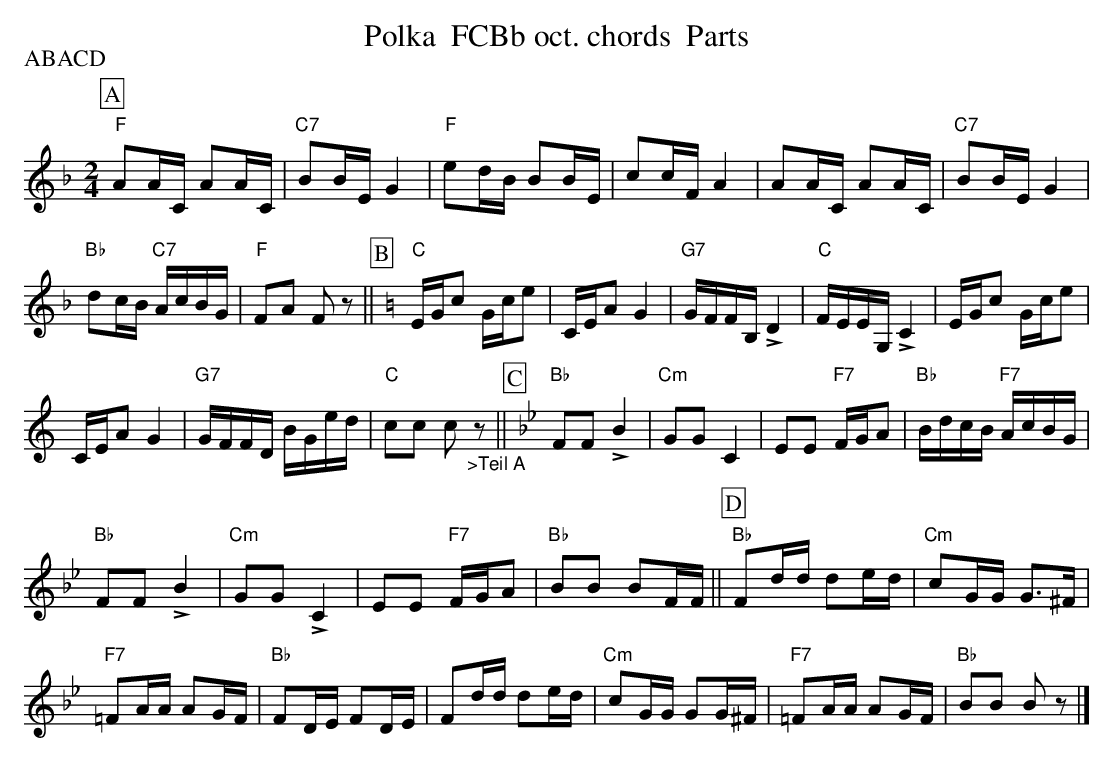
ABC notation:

X:1
T:Polka  FCBb oct. chords  Parts
P:ABACD
M:2/4
L:1/16
K:Fmaj%%MIDI gchordon
[P:A] "F"A2AC A2AC | "C7"B2BE G4 | "F"e2dB B2BE | c2cF A4 | A2AC A2AC | "C7"B2BEG4 |
"Bb"d2cB "C7"AcBG | "F"F2A2 F2z2 || [P:B] [K:Cmaj] "C"EGc2 Gce2 | CEA2G4 | "G7"GFFB, !>!D4 | "C"FEEG, !>!C4 | EGc2 Gce2 |
CEA2G4 | "G7"GFFD BGed | "C"c2c2 c2"_>Teil A"z2 || [P:C] [K:Bbmaj] "Bb"F2F2 !>!B4 | "Cm"G2G2C4 | E2E2 "F7"FGA2 | "Bb"BdcB "F7"AcBG |
"Bb"F2F2 !>!B4 | "Cm"G2G2 !>!C4 | E2E2 "F7"FGA2 | "Bb"B2B2 B2FF || [P:D] "Bb"F2dd d2ed | "Cm"c2GG G3^F |
"F7"=F2AA A2GF | "Bb"F2DE F2DE | F2dd d2ed | "Cm"c2GG G2G^F | "F7"=F2AA A2GF | "Bb"B2B2 B2z2 |]
